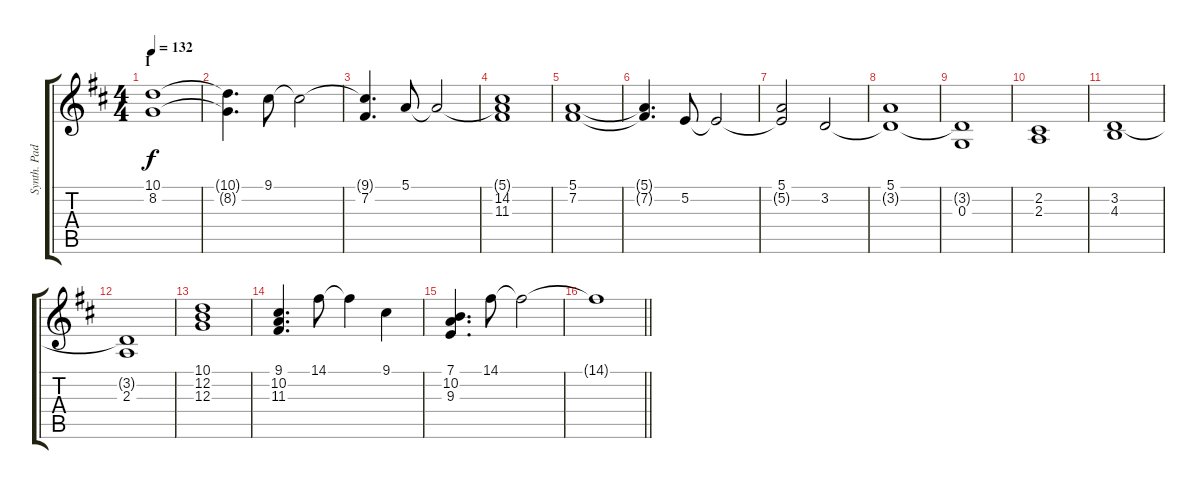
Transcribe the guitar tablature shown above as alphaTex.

\track ("Synth. Pad V" "Synth. Pad") {instrument pad2warm}
\staff {score tabs}
\tuning (E4 B3 G3 D3 A2 E2) {hide}
\ts (4 4)
\section ("" "I")
\tempo 132
\clef g2
\ks d
(10.1 8.2).1{dy f} |
(10.1{t} 8.2{t}).4{d} 9.1.8 9.1{t}.2 |
(9.1{t} 7.2).4{d} 5.1.8 5.1{t}.2 |
(5.1{t} 14.2 11.3).1 |
(5.1 7.2).1 |
(5.1{t} 7.2{t}).4{d} 5.2.8 5.2{t}.2 |
(5.1 5.2{t}).2 3.2.2 |
(5.1 3.2{t}).1 |
(3.2{t} 0.3).1 |
(2.2 2.3).1 |
(3.2 4.3).1 |
(3.2{t} 2.3).1 |
(10.1 12.2 12.3).1 |
(9.1 10.2 11.3).4{d} 14.1.8 14.1{t}.4 9.1.4 |
(7.1 10.2 9.3).4{d} 14.1.8 14.1{t}.2 |
\barLineRight lightlight
14.1{t}.1
